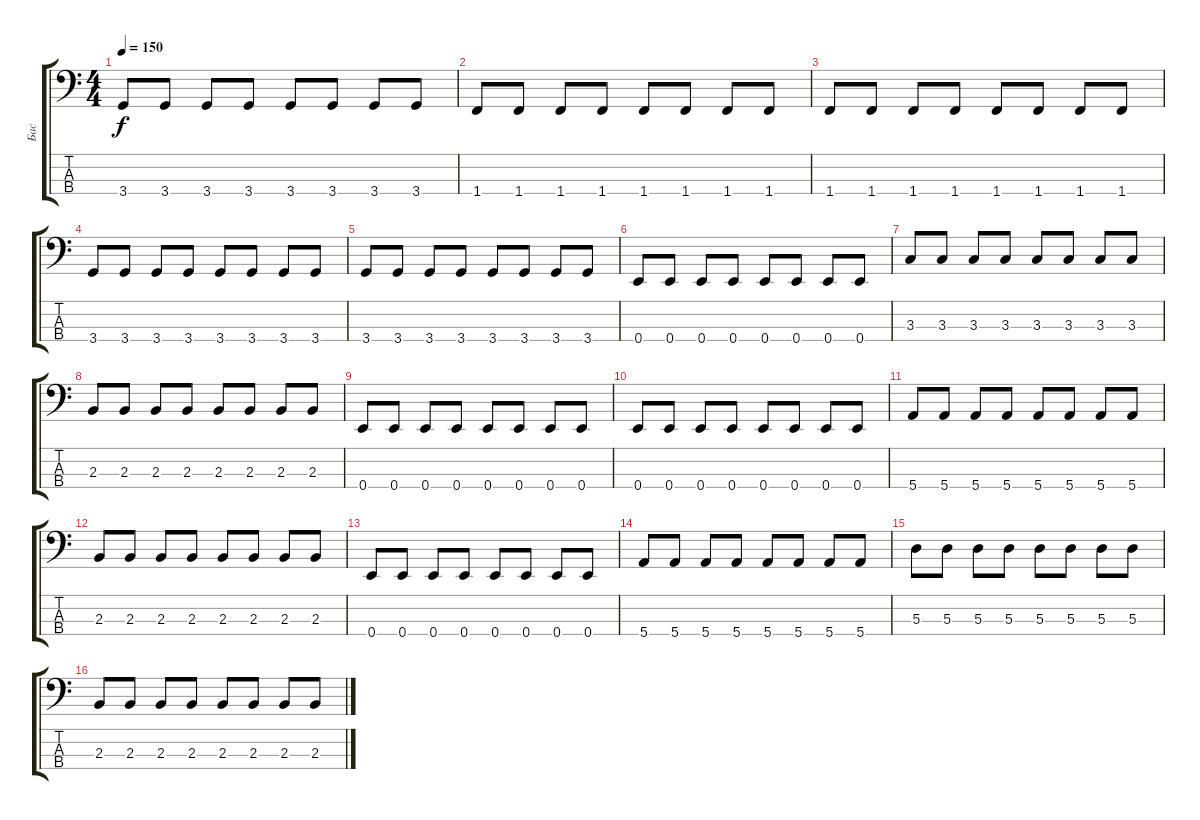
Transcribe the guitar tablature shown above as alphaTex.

\track ("Бас" "Бас") {instrument electricbassfinger}
\staff {score tabs}
\tuning (G2 D2 A1 E1) {hide}
\ts (4 4)
\tempo 150
\clef f4
\ks c
3.4.8{dy f} 3.4.8 3.4.8 3.4.8 3.4.8 3.4.8 3.4.8 3.4.8 |
1.4.8 1.4.8 1.4.8 1.4.8 1.4.8 1.4.8 1.4.8 1.4.8 |
1.4.8 1.4.8 1.4.8 1.4.8 1.4.8 1.4.8 1.4.8 1.4.8 |
3.4.8 3.4.8 3.4.8 3.4.8 3.4.8 3.4.8 3.4.8 3.4.8 |
3.4.8 3.4.8 3.4.8 3.4.8 3.4.8 3.4.8 3.4.8 3.4.8 |
0.4.8 0.4.8 0.4.8 0.4.8 0.4.8 0.4.8 0.4.8 0.4.8 |
3.3.8 3.3.8 3.3.8 3.3.8 3.3.8 3.3.8 3.3.8 3.3.8 |
2.3.8 2.3.8 2.3.8 2.3.8 2.3.8 2.3.8 2.3.8 2.3.8 |
0.4.8 0.4.8 0.4.8 0.4.8 0.4.8 0.4.8 0.4.8 0.4.8 |
0.4.8 0.4.8 0.4.8 0.4.8 0.4.8 0.4.8 0.4.8 0.4.8 |
5.4.8 5.4.8 5.4.8 5.4.8 5.4.8 5.4.8 5.4.8 5.4.8 |
2.3.8 2.3.8 2.3.8 2.3.8 2.3.8 2.3.8 2.3.8 2.3.8 |
0.4.8 0.4.8 0.4.8 0.4.8 0.4.8 0.4.8 0.4.8 0.4.8 |
5.4.8 5.4.8 5.4.8 5.4.8 5.4.8 5.4.8 5.4.8 5.4.8 |
5.3.8 5.3.8 5.3.8 5.3.8 5.3.8 5.3.8 5.3.8 5.3.8 |
2.3.8 2.3.8 2.3.8 2.3.8 2.3.8 2.3.8 2.3.8 2.3.8
